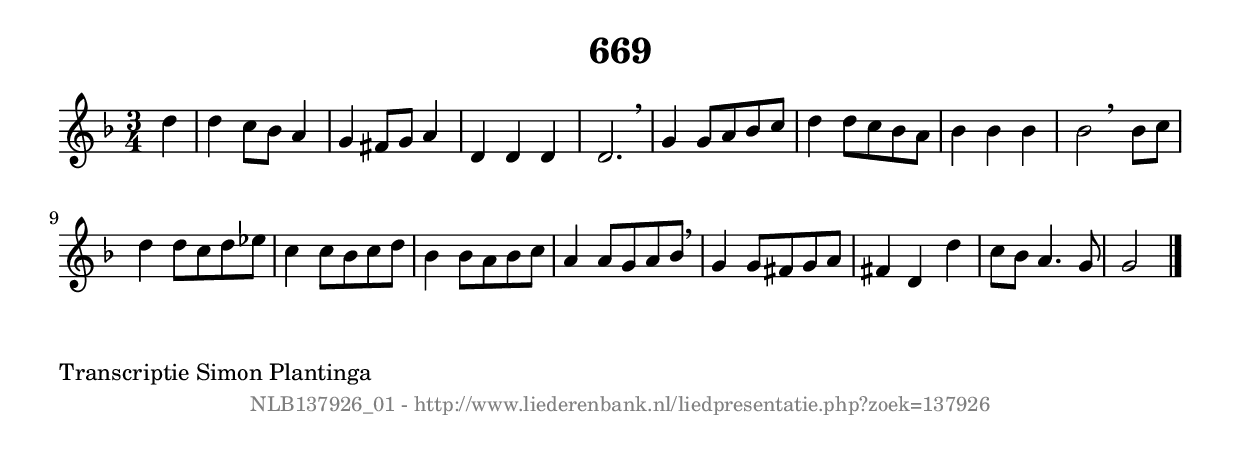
%
% produced by wce2krn 1.64 (7 June 2014)
%
\version"2.16"
#(append! paper-alist '(("long" . (cons (* 210 mm) (* 2000 mm)))))
#(set-default-paper-size "long")
sb = {\breathe}
mBreak = {\breathe }
bBreak = {\breathe }
x = {\once\override NoteHead #'style = #'cross }
gl=\glissando
itime={\override Staff.TimeSignature #'stencil = ##f }
ficta = {\once\set suggestAccidentals = ##t}
fine = {\once\override Score.RehearsalMark #'self-alignment-X = #1 \mark \markup {\italic{Fine}}}
dc = {\once\override Score.RehearsalMark #'self-alignment-X = #1 \mark \markup {\italic{D.C.}}}
dcf = {\once\override Score.RehearsalMark #'self-alignment-X = #1 \mark \markup {\italic{D.C. al Fine}}}
dcc = {\once\override Score.RehearsalMark #'self-alignment-X = #1 \mark \markup {\italic{D.C. al Coda}}}
ds = {\once\override Score.RehearsalMark #'self-alignment-X = #1 \mark \markup {\italic{D.S.}}}
dsf = {\once\override Score.RehearsalMark #'self-alignment-X = #1 \mark \markup {\italic{D.S. al Fine}}}
dsc = {\once\override Score.RehearsalMark #'self-alignment-X = #1 \mark \markup {\italic{D.S. al Coda}}}
pv = {\set Score.repeatCommands = #'((volta "1"))}
sv = {\set Score.repeatCommands = #'((volta "2"))}
tv = {\set Score.repeatCommands = #'((volta "3"))}
qv = {\set Score.repeatCommands = #'((volta "4"))}
xv = {\set Score.repeatCommands = #'((volta #f))}
\header{ tagline = ""
title = "669"
}
\score {{
\key g \dorian
\relative g'
{
\set melismaBusyProperties = #'()
\partial 32*8
\time 3/4
\tempo 4=120
\override Score.MetronomeMark #'transparent = ##t
\override Score.RehearsalMark #'break-visibility = #(vector #t #t #f)
d'4 | d4 c8 bes8 a4 | g4 fis8 g8 a4 | d,4 d4 d4 | d2. \sb | g4 g8 a8 bes8 c8 | d4 d8 c8 bes8 a8 | bes4 bes4 bes4 | bes2 \bar ":|:" \bBreak
bes8 c8 | d4 d8 c8 d8 ees8 | c4 c8 bes8 c8 d8 | bes4 bes8 a8 bes8 c8 | a4 a8 g8 a8 bes8 \sb | g4 g8 fis8 g8 a8 | fis4 d4 d'4 | c8 bes8 a4. g8 | g2 \bar "|."
 }}
 \midi { }
 \layout {
            indent = 0.0\cm
}
}
\markup { \wordwrap-string #" 
Transcriptie Simon Plantinga
"}
\markup { \vspace #0 } \markup { \with-color #grey \fill-line { \center-column { \smaller "NLB137926_01 - http://www.liederenbank.nl/liedpresentatie.php?zoek=137926" } } }
